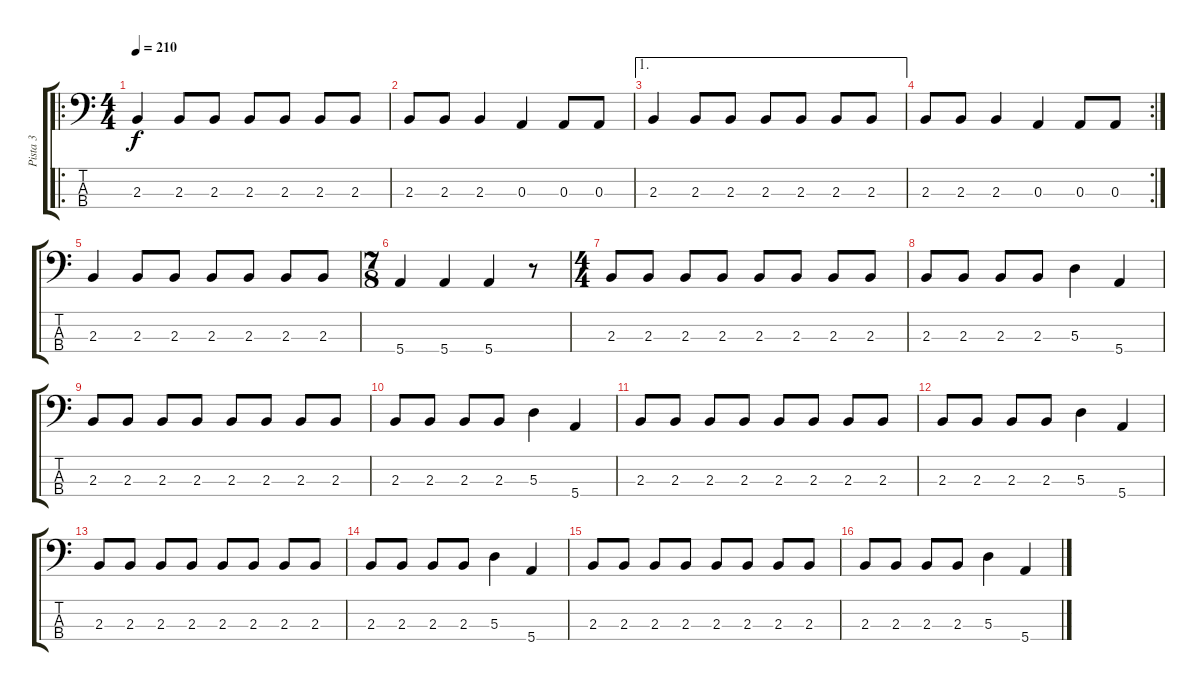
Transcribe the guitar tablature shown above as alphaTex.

\track ("Pista 3" "Pista 3") {instrument electricbasspick}
\staff {score tabs}
\tuning (G2 D2 A1 E1) {hide}
\ro
\ts (4 4)
\tempo 210
\clef f4
\ks c
2.3.4{dy f instrument electricbasspick} 2.3.8 2.3.8 2.3.8 2.3.8 2.3.8 2.3.8 |
2.3.8 2.3.8 2.3.4 0.3.4 0.3.8 0.3.8 |
\ae 1
2.3.4 2.3.8 2.3.8 2.3.8 2.3.8 2.3.8 2.3.8 |
\rc 2
2.3.8 2.3.8 2.3.4 0.3.4 0.3.8 0.3.8 |
2.3.4 2.3.8 2.3.8 2.3.8 2.3.8 2.3.8 2.3.8 |
\ts (7 8)
5.4.4 5.4.4 5.4.4 r.8 |
\ts (4 4)
2.3.8 2.3.8 2.3.8 2.3.8 2.3.8 2.3.8 2.3.8 2.3.8 |
2.3.8 2.3.8 2.3.8 2.3.8 5.3.4 5.4.4 |
2.3.8 2.3.8 2.3.8 2.3.8 2.3.8 2.3.8 2.3.8 2.3.8 |
2.3.8 2.3.8 2.3.8 2.3.8 5.3.4 5.4.4 |
2.3.8 2.3.8 2.3.8 2.3.8 2.3.8 2.3.8 2.3.8 2.3.8 |
2.3.8 2.3.8 2.3.8 2.3.8 5.3.4 5.4.4 |
2.3.8 2.3.8 2.3.8 2.3.8 2.3.8 2.3.8 2.3.8 2.3.8 |
2.3.8 2.3.8 2.3.8 2.3.8 5.3.4 5.4.4 |
2.3.8 2.3.8 2.3.8 2.3.8 2.3.8 2.3.8 2.3.8 2.3.8 |
2.3.8 2.3.8 2.3.8 2.3.8 5.3.4 5.4.4
